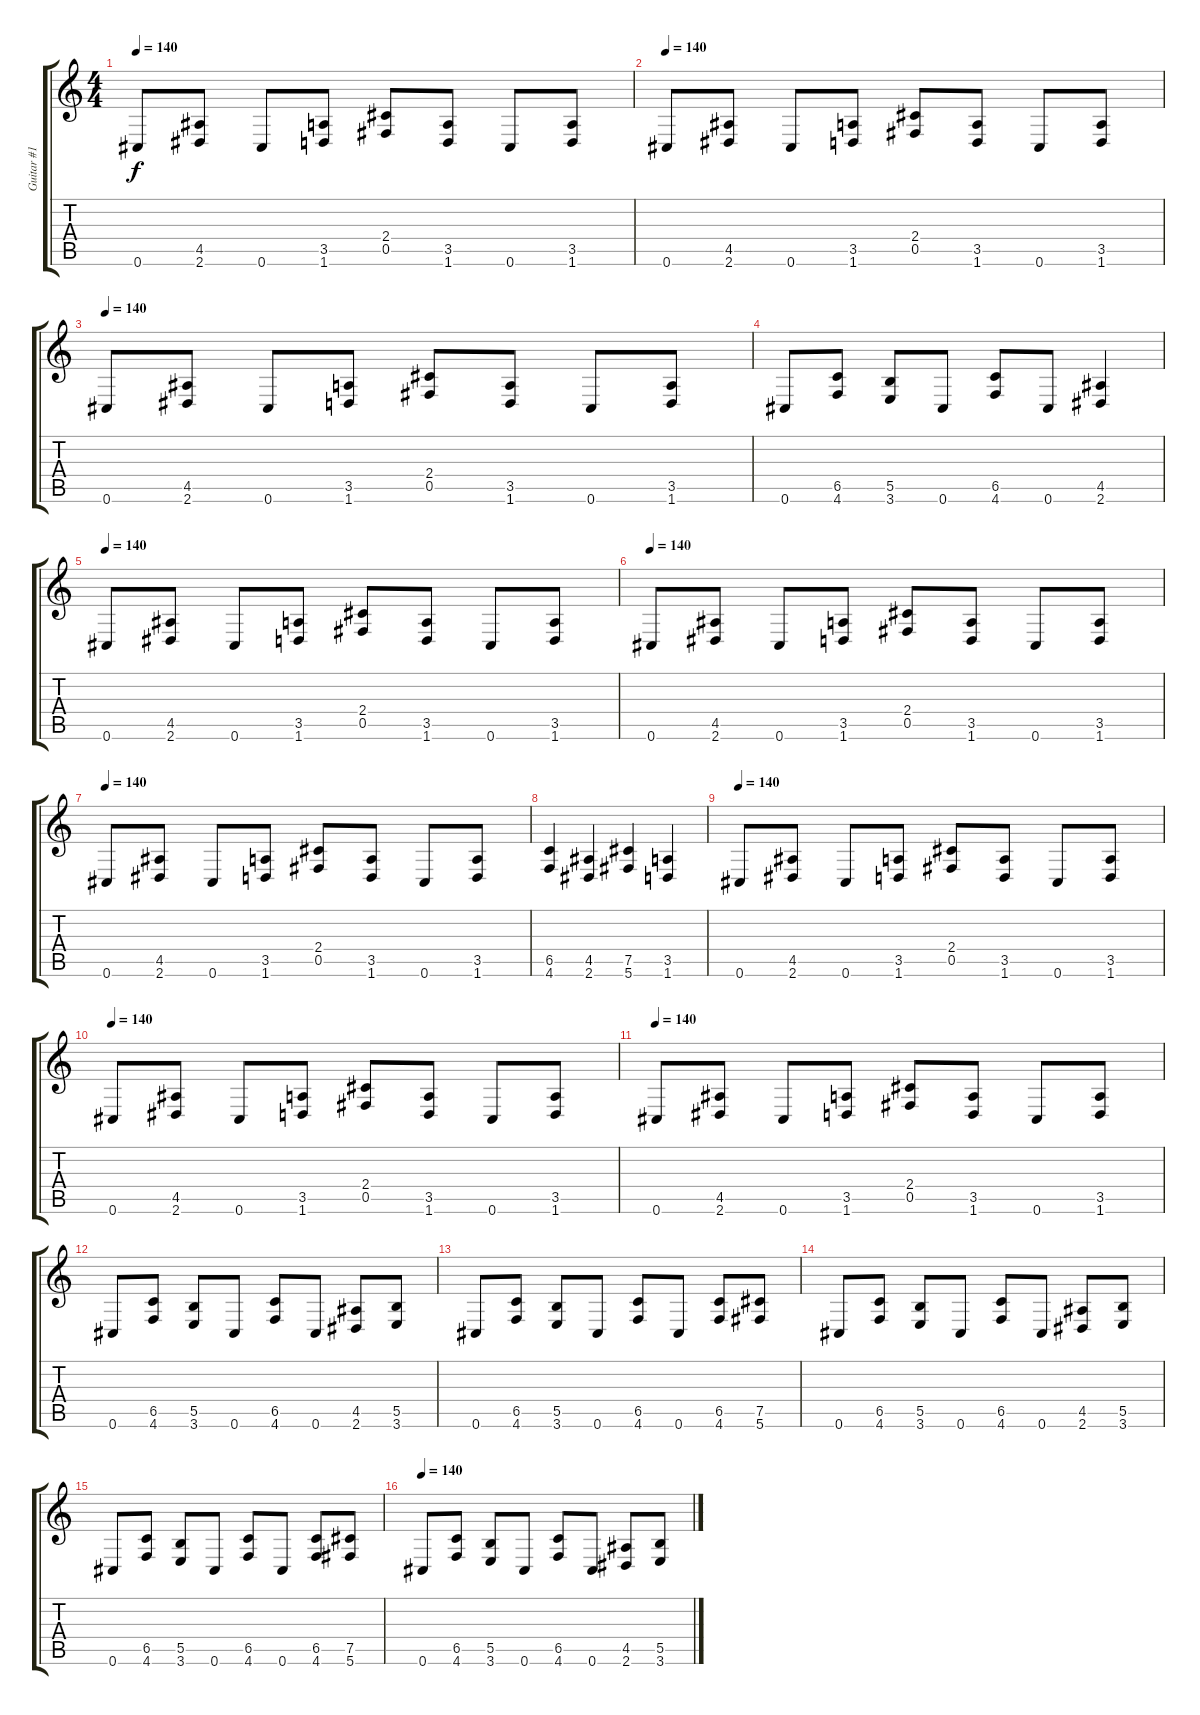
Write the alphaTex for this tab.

\track ("Guitar #1" "Guitar #1") {instrument distortionguitar}
\staff {score tabs}
\tuning (Db4 Ab3 E3 B2 Gb2 Db2) {hide}
\ts (4 4)
\tempo 140
\clef g2
\ks c
0.6.8{dy f} (4.5 2.6).8 0.6.8 (3.5 1.6).8 (2.4 0.5).8 (3.5 1.6).8 0.6.8 (3.5 1.6).8 |
\tempo 140
0.6.8 (4.5 2.6).8 0.6.8 (3.5 1.6).8 (2.4 0.5).8 (3.5 1.6).8 0.6.8 (3.5 1.6).8 |
\tempo 140
0.6.8 (4.5 2.6).8 0.6.8 (3.5 1.6).8 (2.4 0.5).8 (3.5 1.6).8 0.6.8 (3.5 1.6).8 |
0.6.8 (6.5 4.6).8 (5.5 3.6).8 0.6.8 (6.5 4.6).8 0.6.8 (4.5 2.6).4 |
\tempo 140
0.6.8 (4.5 2.6).8 0.6.8 (3.5 1.6).8 (2.4 0.5).8 (3.5 1.6).8 0.6.8 (3.5 1.6).8 |
\tempo 140
0.6.8 (4.5 2.6).8 0.6.8 (3.5 1.6).8 (2.4 0.5).8 (3.5 1.6).8 0.6.8 (3.5 1.6).8 |
\tempo 140
0.6.8 (4.5 2.6).8 0.6.8 (3.5 1.6).8 (2.4 0.5).8 (3.5 1.6).8 0.6.8 (3.5 1.6).8 |
(6.5 4.6).4 (4.5 2.6).4 (7.5 5.6).4 (3.5 1.6).4 |
\tempo 140
0.6.8 (4.5 2.6).8 0.6.8 (3.5 1.6).8 (2.4 0.5).8 (3.5 1.6).8 0.6.8 (3.5 1.6).8 |
\tempo 140
0.6.8 (4.5 2.6).8 0.6.8 (3.5 1.6).8 (2.4 0.5).8 (3.5 1.6).8 0.6.8 (3.5 1.6).8 |
\tempo 140
0.6.8 (4.5 2.6).8 0.6.8 (3.5 1.6).8 (2.4 0.5).8 (3.5 1.6).8 0.6.8 (3.5 1.6).8 |
0.6.8 (6.5 4.6).8 (5.5 3.6).8 0.6.8 (6.5 4.6).8 0.6.8 (4.5 2.6).8 (5.5 3.6).8 |
0.6.8 (6.5 4.6).8 (5.5 3.6).8 0.6.8 (6.5 4.6).8 0.6.8 (6.5 4.6).8 (7.5 5.6).8 |
0.6.8 (6.5 4.6).8 (5.5 3.6).8 0.6.8 (6.5 4.6).8 0.6.8 (4.5 2.6).8 (5.5 3.6).8 |
0.6.8 (6.5 4.6).8 (5.5 3.6).8 0.6.8 (6.5 4.6).8 0.6.8 (6.5 4.6).8 (7.5 5.6).8 |
\tempo 140
0.6.8 (6.5 4.6).8 (5.5 3.6).8 0.6.8 (6.5 4.6).8 0.6.8 (4.5 2.6).8 (5.5 3.6).8
